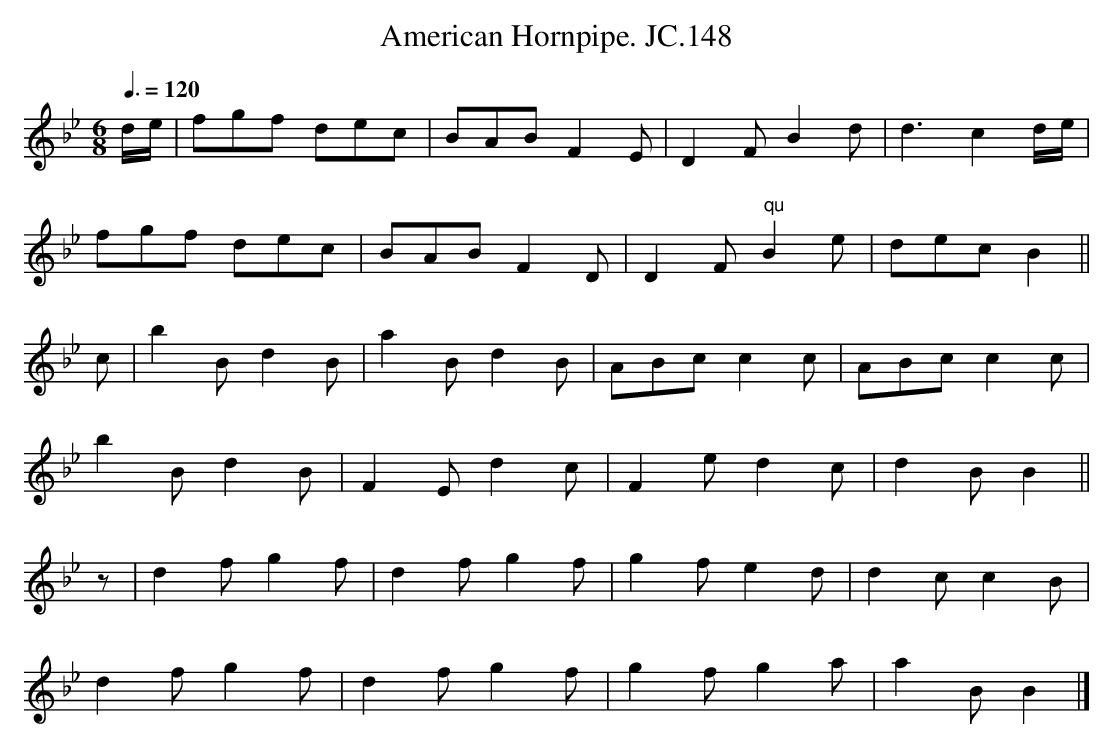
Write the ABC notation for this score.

X:1
T:American Hornpipe. JC.148
M:6/8
L:1/8
Q:3/8=120
K:Bb
d/e/|\\
fgf dec|BAB F2E|D2F B2d|d3 c2d/e/|
fgf dec|BAB F2D|D2F " qu"B2e|dec B2||
c|b2B d2B|a2B d2B|ABc c2c|ABc c2c|
b2Bd2B|F2E d2c|F2e d2c|d2B B2||
z|d2f g2f|d2f g2f|g2f e2d|d2c c2B|
d2f g2f|d2f g2f|g2f g2a|a2B B2|]
